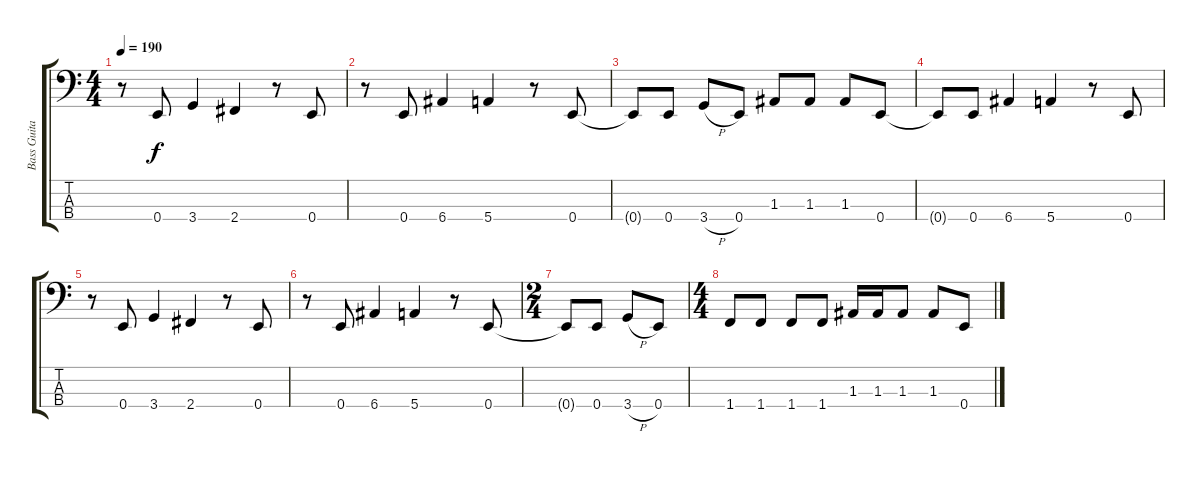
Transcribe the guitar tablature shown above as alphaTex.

\track ("Bass Guitar" "Bass Guita") {instrument electricbassfinger}
\staff {score tabs}
\tuning (G2 D2 A1 E1) {hide}
\ts (4 4)
\tempo 190
\clef f4
\ks c
r.8{dy f} 0.4.8 3.4.4 2.4.4 r.8 0.4.8 |
r.8 0.4.8 6.4.4 5.4.4 r.8 0.4.8 |
0.4{t}.8 0.4.8 3.4{h}.8 0.4.8 1.3.8 1.3.8 1.3.8 0.4.8 |
0.4{t}.8 0.4.8 6.4.4 5.4.4 r.8 0.4.8 |
r.8 0.4.8 3.4.4 2.4.4 r.8 0.4.8 |
r.8 0.4.8 6.4.4 5.4.4 r.8 0.4.8 |
\ts (2 4)
0.4{t}.8 0.4.8 3.4{h}.8 0.4.8 |
\ts (4 4)
1.4.8 1.4.8 1.4.8 1.4.8 1.3.16 1.3.16 1.3.8 1.3.8 0.4.8
